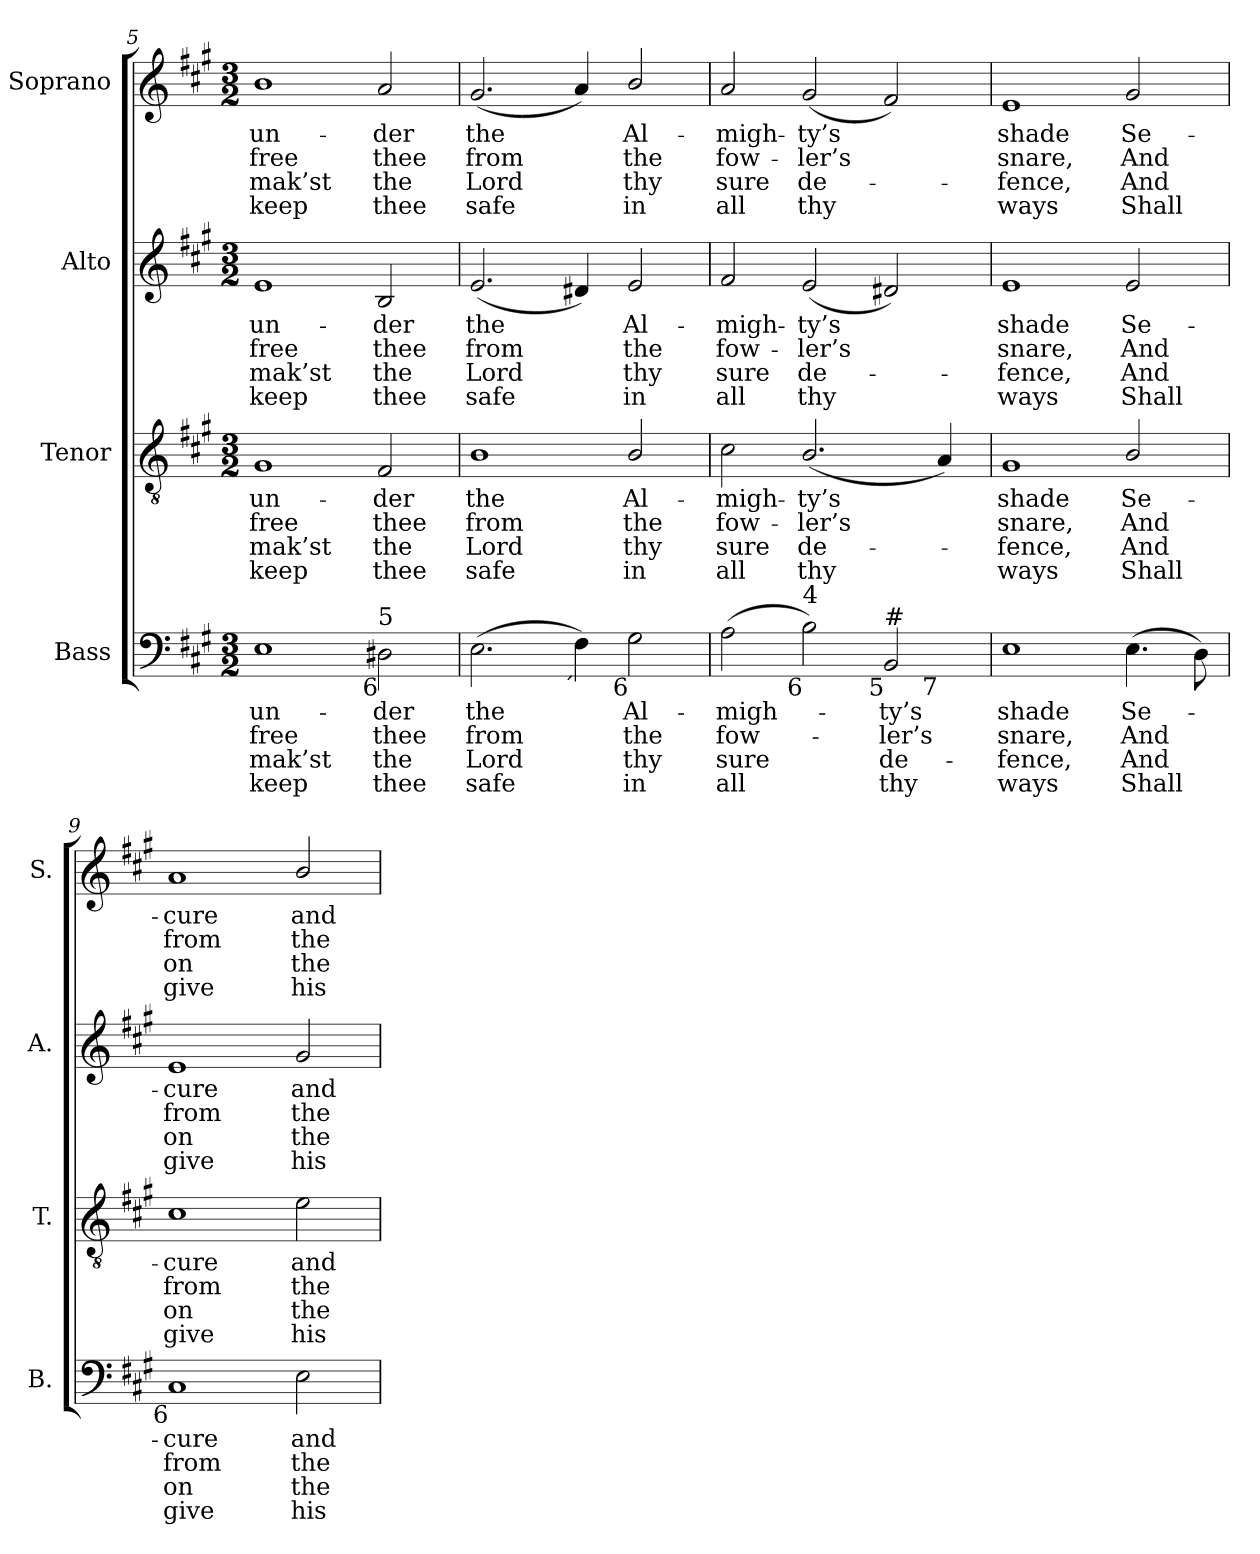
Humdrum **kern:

**kern	**text	**text	**text	**text	**kern	**text	**text	**text	**text	**kern	**text	**text	**text	**text	**kern	**text	**text	**text	**text
*part4	*part4	*part4	*part4	*part4	*part3	*part3	*part3	*part3	*part3	*part2	*part2	*part2	*part2	*part2	*part1	*part1	*part1	*part1	*part1
*staff4	*staff4	*staff4	*staff4	*staff4	*staff3	*staff3	*staff3	*staff3	*staff3	*staff2	*staff2	*staff2	*staff2	*staff2	*staff1	*staff1	*staff1	*staff1	*staff1
*I"Bass	*	*	*	*	*I"Tenor	*	*	*	*	*I"Alto	*	*	*	*	*I"Soprano	*	*	*	*
*I'B.	*	*	*	*	*I'T.	*	*	*	*	*I'A.	*	*	*	*	*I'S.	*	*	*	*
*clefF4	*	*	*	*	*clefGv2	*	*	*	*	*clefG2	*	*	*	*	*clefG2	*	*	*	*
*	*	*	*	*	*ITrd7c12	*	*	*	*	*	*	*	*	*	*	*	*	*	*
*k[f#c#g#]	*	*	*	*	*k[f#c#g#]	*	*	*	*	*k[f#c#g#]	*	*	*	*	*k[f#c#g#]	*	*	*	*
*A:	*	*	*	*	*A:	*	*	*	*	*A:	*	*	*	*	*A:	*	*	*	*
*M3/2	*	*	*	*	*M3/2	*	*	*	*	*M3/2	*	*	*	*	*M3/2	*	*	*	*
=5	=5	=5	=5	=5	=5	=5	=5	=5	=5	=5	=5	=5	=5	=5	=5	=5	=5	=5	=5
!	!LO:LY:b:color=#000000	!LO:LY:b:color=#000000	!LO:LY:b:color=#000000	!LO:LY:b:color=#000000	!	!	!	!	!	!	!	!	!	!	!	!	!	!	!
!	!	!	!	!	!	!LO:LY:b:color=#000000	!LO:LY:b:color=#000000	!LO:LY:b:color=#000000	!LO:LY:b:color=#000000	!	!	!	!	!	!	!	!	!	!
!	!	!	!	!	!	!	!	!	!	!	!LO:LY:b:color=#000000	!LO:LY:b:color=#000000	!LO:LY:b:color=#000000	!LO:LY:b:color=#000000	!	!	!	!	!
!	!	!	!	!	!	!	!	!	!	!	!	!	!	!	!	!LO:LY:b:color=#000000	!LO:LY:b:color=#000000	!LO:LY:b:color=#000000	!LO:LY:b:color=#000000
1Ei	un-	free	mak’st	keep	1GG#i	un-	free	mak’st	keep	1ei	un-	free	mak’st	keep	1bi	un-	free	mak’st	keep
!	!LO:LY:b:color=#000000	!LO:LY:b:color=#000000	!LO:LY:b:color=#000000	!LO:LY:b:color=#000000	!	!	!	!	!	!	!	!	!	!	!	!	!	!	!
!	!	!	!	!	!	!LO:LY:b:color=#000000	!LO:LY:b:color=#000000	!LO:LY:b:color=#000000	!LO:LY:b:color=#000000	!	!	!	!	!	!	!	!	!	!
!	!	!	!	!	!	!	!	!	!	!	!LO:LY:b:color=#000000	!LO:LY:b:color=#000000	!LO:LY:b:color=#000000	!LO:LY:b:color=#000000	!	!	!	!	!
!LO:TX:b:rj:t=6	!	!	!	!	!	!	!	!	!	!	!	!	!	!	!	!	!	!	!
!LO:TX:t=5	!	!	!	!	!	!	!	!	!	!	!	!	!	!	!	!	!	!	!
!	!	!	!	!	!	!	!	!	!	!	!	!	!	!	!	!LO:LY:b:color=#000000	!LO:LY:b:color=#000000	!LO:LY:b:color=#000000	!LO:LY:b:color=#000000
2D#Xi\	-der	thee	the	thee	2FF#i/	-der	thee	the	thee	2Bi/	-der	thee	the	thee	2ai/	-der	thee	the	thee
=6	=6	=6	=6	=6	=6	=6	=6	=6	=6	=6	=6	=6	=6	=6	=6	=6	=6	=6	=6
!	!LO:LY:b:color=#000000	!LO:LY:b:color=#000000	!LO:LY:b:color=#000000	!LO:LY:b:color=#000000	!	!	!	!	!	!	!	!	!	!	!	!	!	!	!
!	!	!	!	!	!	!LO:LY:b:color=#000000	!LO:LY:b:color=#000000	!LO:LY:b:color=#000000	!LO:LY:b:color=#000000	!	!	!	!	!	!	!	!	!	!
!	!	!	!	!	!	!	!	!	!	!	!LO:LY:b:color=#000000	!LO:LY:b:color=#000000	!LO:LY:b:color=#000000	!LO:LY:b:color=#000000	!	!	!	!	!
!	!	!	!	!	!	!	!	!	!	!	!	!	!	!	!	!LO:LY:b:color=#000000	!LO:LY:b:color=#000000	!LO:LY:b:color=#000000	!LO:LY:b:color=#000000
(2.Ei\	the	from	Lord	safe	1BBi	the	from	Lord	safe	(2.ei/	the	from	Lord	safe	(2.g#i/	the	from	Lord	safe
!LO:TX:b:rj:t=´	!	!	!	!	!	!	!	!	!	!	!	!	!	!	!	!	!	!	!
4F#i\)	.	.	.	.	.	.	.	.	.	4d#Xi/)	.	.	.	.	4ai/)	.	.	.	.
!	!LO:LY:b:color=#000000	!LO:LY:b:color=#000000	!LO:LY:b:color=#000000	!LO:LY:b:color=#000000	!	!	!	!	!	!	!	!	!	!	!	!	!	!	!
!	!	!	!	!	!	!LO:LY:b:color=#000000	!LO:LY:b:color=#000000	!LO:LY:b:color=#000000	!LO:LY:b:color=#000000	!	!	!	!	!	!	!	!	!	!
!	!	!	!	!	!	!	!	!	!	!	!LO:LY:b:color=#000000	!LO:LY:b:color=#000000	!LO:LY:b:color=#000000	!LO:LY:b:color=#000000	!	!	!	!	!
!LO:TX:b:rj:t=6	!	!	!	!	!	!	!	!	!	!	!	!	!	!	!	!	!	!	!
!	!	!	!	!	!	!	!	!	!	!	!	!	!	!	!	!LO:LY:b:color=#000000	!LO:LY:b:color=#000000	!LO:LY:b:color=#000000	!LO:LY:b:color=#000000
2G#i\	Al-	the	thy	in	2BBi/	Al-	the	thy	in	2ei/	Al-	the	thy	in	2bi/	Al-	the	thy	in
!!LO:LB:g=z
=7	=7	=7	=7	=7	=7	=7	=7	=7	=7	=7	=7	=7	=7	=7	=7	=7	=7	=7	=7
!	!LO:LY:b:color=#000000	!LO:LY:b:color=#000000	!LO:LY:b:color=#000000	!LO:LY:b:color=#000000	!	!	!	!	!	!	!	!	!	!	!	!	!	!	!
!	!	!	!	!	!	!LO:LY:b:color=#000000	!LO:LY:b:color=#000000	!LO:LY:b:color=#000000	!LO:LY:b:color=#000000	!	!	!	!	!	!	!	!	!	!
!	!	!	!	!	!	!	!	!	!	!	!LO:LY:b:color=#000000	!LO:LY:b:color=#000000	!LO:LY:b:color=#000000	!LO:LY:b:color=#000000	!	!	!	!	!
!LO:TX:b:t=This tune appears on p18 of William Riley’s	!	!	!	!	!	!	!	!	!	!	!	!	!	!	!	!	!	!	!
!LO:TX:i:t=Parochial Harmony,	!	!	!	!	!	!	!	!	!	!	!	!	!	!	!	!	!	!	!
!LO:TX:t=where it is attributed ‘	!	!	!	!	!	!	!	!	!	!	!	!	!	!	!	!	!	!	!
!LO:TX:i:t=by	!	!	!	!	!	!	!	!	!	!	!	!	!	!	!	!	!	!	!
!LO:TX:t=Mr. Saml. Long.	!	!	!	!	!	!	!	!	!	!	!	!	!	!	!	!	!	!	!
!LO:TX:i:t=Orgst. of	!	!	!	!	!	!	!	!	!	!	!	!	!	!	!	!	!	!	!
!LO:TX:i:t=St. Peter le Poor	!	!	!	!	!	!	!	!	!	!	!	!	!	!	!	!	!	!	!
!LO:TX:t=’. The tune is marked with an asterisk&colon; a note below the contents page of the book indicates that this denotes	!	!	!	!	!	!	!	!	!	!	!	!	!	!	!	!	!	!	!
!LO:TX:t=‘new Tunes’. ‘Mr. Samuel Long, Organist of	!	!	!	!	!	!	!	!	!	!	!	!	!	!	!	!	!	!	!
!LO:TX:i:t=St Peter-le-Poor, Broad-street	!	!	!	!	!	!	!	!	!	!	!	!	!	!	!	!	!	!	!
!LO:TX:t=’ is listed among the subscribers to Riley’s	!	!	!	!	!	!	!	!	!	!	!	!	!	!	!	!	!	!	!
!LO:TX:i:t=Parochial	!	!	!	!	!	!	!	!	!	!	!	!	!	!	!	!	!	!	!
!LO:TX:i:t=Music Corrected,	!	!	!	!	!	!	!	!	!	!	!	!	!	!	!	!	!	!	!
!LO:TX:t=published together with	!	!	!	!	!	!	!	!	!	!	!	!	!	!	!	!	!	!	!
!LO:TX:i:t=Parochial Harmony.	!	!	!	!	!	!	!	!	!	!	!	!	!	!	!	!	!	!	!
!LO:TX:b:rj:t=6	!	!	!	!	!	!	!	!	!	!	!	!	!	!	!	!	!	!	!
!	!	!	!	!	!	!	!	!	!	!	!	!	!	!	!	!LO:LY:b:color=#000000	!LO:LY:b:color=#000000	!LO:LY:b:color=#000000	!LO:LY:b:color=#000000
*^	*	*	*	*	*	*	*	*	*	*	*	*	*	*	*	*	*	*	*
(2Ai\	1ryy	-migh-	fow-	sure	all	2C#i\	-migh-	fow-	sure	all	2f#i/	-migh-	fow-	sure	all	2ai/	-migh-	fow-	sure	all
!	!	!	!	!	!	!	!LO:LY:b:color=#000000	!LO:LY:b:color=#000000	!LO:LY:b:color=#000000	!LO:LY:b:color=#000000	!	!	!	!	!	!	!	!	!	!
!	!	!	!	!	!	!	!	!	!	!	!	!LO:LY:b:color=#000000	!LO:LY:b:color=#000000	!LO:LY:b:color=#000000	!LO:LY:b:color=#000000	!	!	!	!	!
!LO:TX:b:rj:t=6	!	!	!	!	!	!	!	!	!	!	!	!	!	!	!	!	!	!	!	!
!LO:TX:t=4	!	!	!	!	!	!	!	!	!	!	!	!	!	!	!	!	!	!	!	!
!	!	!	!	!	!	!	!	!	!	!	!	!	!	!	!	!	!LO:LY:b:color=#000000	!LO:LY:b:color=#000000	!LO:LY:b:color=#000000	!LO:LY:b:color=#000000
2Bi\)	.	.	.	.	.	(2.BBi/	-ty’s	-ler’s	de-	-thy	(2ei/	-ty’s	-ler’s	de-	-thy	(2g#i/	-ty’s	-ler’s	de-	-thy
!LO:TX:b:rj:t=5	!	!	!	!	!	!	!	!	!	!	!	!	!	!	!	!	!	!	!	!
!LO:TX:t=#	!	!	!	!	!	!	!	!	!	!	!	!	!	!	!	!	!	!	!	!
!	!	!LO:LY:b:color=#000000	!LO:LY:b:color=#000000	!LO:LY:b:color=#000000	!LO:LY:b:color=#000000	!	!	!	!	!	!	!	!	!	!	!	!	!	!	!
2BBi/	4ryy	-ty’s	-ler’s	de-	-thy	.	.	.	.	.	2d#Xi/)	.	.	.	.	2f#i/)	.	.	.	.
!	!LO:TX:b:rj:t=7	!	!	!	!	!	!	!	!	!	!	!	!	!	!	!	!	!	!	!
.	4ryy	.	.	.	.	4AAi/)	.	.	.	.	.	.	.	.	.	.	.	.	.	.
*v	*v	*	*	*	*	*	*	*	*	*	*	*	*	*	*	*	*	*	*	*
=8	=8	=8	=8	=8	=8	=8	=8	=8	=8	=8	=8	=8	=8	=8	=8	=8	=8	=8	=8
*^	*	*	*	*	*	*	*	*	*	*	*	*	*	*	*	*	*	*	*
!	!	!LO:LY:b:color=#000000	!LO:LY:b:color=#000000	!LO:LY:b:color=#000000	!LO:LY:b:color=#000000	!	!	!	!	!	!	!	!	!	!	!	!	!	!	!
*v	*v	*	*	*	*	*	*	*	*	*	*	*	*	*	*	*	*	*	*	*
*^	*	*	*	*	*	*	*	*	*	*	*	*	*	*	*	*	*	*	*
!	!	!	!	!	!	!	!LO:LY:b:color=#000000	!LO:LY:b:color=#000000	!LO:LY:b:color=#000000	!LO:LY:b:color=#000000	!	!	!	!	!	!	!	!	!	!
*v	*v	*	*	*	*	*	*	*	*	*	*	*	*	*	*	*	*	*	*	*
*^	*	*	*	*	*	*	*	*	*	*	*	*	*	*	*	*	*	*	*
!	!	!	!	!	!	!	!	!	!	!	!	!LO:LY:b:color=#000000	!LO:LY:b:color=#000000	!LO:LY:b:color=#000000	!LO:LY:b:color=#000000	!	!	!	!	!
*v	*v	*	*	*	*	*	*	*	*	*	*	*	*	*	*	*	*	*	*	*
*^	*	*	*	*	*	*	*	*	*	*	*	*	*	*	*	*	*	*	*
!	!	!	!	!	!	!	!	!	!	!	!	!	!	!	!	!	!LO:LY:b:color=#000000	!LO:LY:b:color=#000000	!LO:LY:b:color=#000000	!LO:LY:b:color=#000000
*v	*v	*	*	*	*	*	*	*	*	*	*	*	*	*	*	*	*	*	*	*
1Ei	shade	snare,	fence,	ways	1GG#i	shade	snare,	fence,	ways	1ei	shade	snare,	fence,	ways	1ei	shade	snare,	fence,	ways
!	!LO:LY:b:color=#000000	!LO:LY:b:color=#000000	!LO:LY:b:color=#000000	!LO:LY:b:color=#000000	!	!	!	!	!	!	!	!	!	!	!	!	!	!	!
!	!	!	!	!	!	!LO:LY:b:color=#000000	!LO:LY:b:color=#000000	!LO:LY:b:color=#000000	!LO:LY:b:color=#000000	!	!	!	!	!	!	!	!	!	!
!	!	!	!	!	!	!	!	!	!	!	!LO:LY:b:color=#000000	!LO:LY:b:color=#000000	!LO:LY:b:color=#000000	!LO:LY:b:color=#000000	!	!	!	!	!
!	!	!	!	!	!	!	!	!	!	!	!	!	!	!	!	!LO:LY:b:color=#000000	!LO:LY:b:color=#000000	!LO:LY:b:color=#000000	!LO:LY:b:color=#000000
(4.Ei\	Se-	And	And	Shall	2BBi/	Se-	And	And	Shall	2ei/	Se-	And	And	Shall	2g#i/	Se-	And	And	Shall
8Di\)	.	.	.	.	.	.	.	.	.	.	.	.	.	.	.	.	.	.	.
=9	=9	=9	=9	=9	=9	=9	=9	=9	=9	=9	=9	=9	=9	=9	=9	=9	=9	=9	=9
!	!LO:LY:b:color=#000000	!LO:LY:b:color=#000000	!LO:LY:b:color=#000000	!LO:LY:b:color=#000000	!	!	!	!	!	!	!	!	!	!	!	!	!	!	!
!	!	!	!	!	!	!LO:LY:b:color=#000000	!LO:LY:b:color=#000000	!LO:LY:b:color=#000000	!LO:LY:b:color=#000000	!	!	!	!	!	!	!	!	!	!
!	!	!	!	!	!	!	!	!	!	!	!LO:LY:b:color=#000000	!LO:LY:b:color=#000000	!LO:LY:b:color=#000000	!LO:LY:b:color=#000000	!	!	!	!	!
!LO:TX:b:rj:t=6	!	!	!	!	!	!	!	!	!	!	!	!	!	!	!	!	!	!	!
!	!	!	!	!	!	!	!	!	!	!	!	!	!	!	!	!LO:LY:b:color=#000000	!LO:LY:b:color=#000000	!LO:LY:b:color=#000000	!LO:LY:b:color=#000000
1C#i	-cure	from	on	give	1C#i	-cure	from	on	give	1ei	-cure	from	on	give	1ai	-cure	from	on	give
!	!LO:LY:b:color=#000000	!LO:LY:b:color=#000000	!LO:LY:b:color=#000000	!LO:LY:b:color=#000000	!	!	!	!	!	!	!	!	!	!	!	!	!	!	!
!	!	!	!	!	!	!LO:LY:b:color=#000000	!LO:LY:b:color=#000000	!LO:LY:b:color=#000000	!LO:LY:b:color=#000000	!	!	!	!	!	!	!	!	!	!
!	!	!	!	!	!	!	!	!	!	!	!LO:LY:b:color=#000000	!LO:LY:b:color=#000000	!LO:LY:b:color=#000000	!LO:LY:b:color=#000000	!	!	!	!	!
!	!	!	!	!	!	!	!	!	!	!	!	!	!	!	!	!LO:LY:b:color=#000000	!LO:LY:b:color=#000000	!LO:LY:b:color=#000000	!LO:LY:b:color=#000000
2Ei\	and	the	the	his	2Ei\	and	the	the	his	2g#i/	and	the	the	his	2bi/	and	the	the	his
=	=	=	=	=	=	=	=	=	=	=	=	=	=	=	=	=	=	=	=
*-	*-	*-	*-	*-	*-	*-	*-	*-	*-	*-	*-	*-	*-	*-	*-	*-	*-	*-	*-
